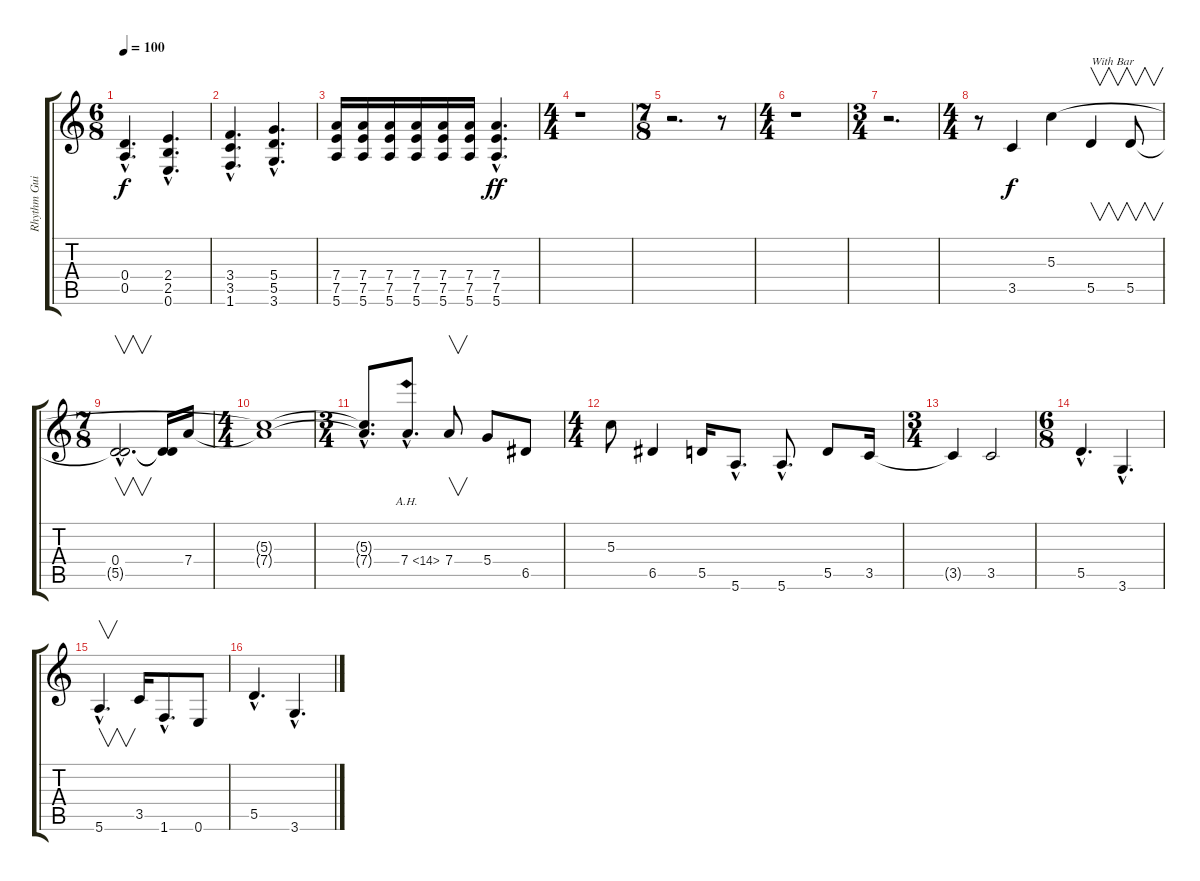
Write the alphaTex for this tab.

\track ("Rhythm Guitar" "Rhythm Gui") {instrument overdrivenguitar}
\staff {score tabs}
\tuning (E4 B3 G3 D3 A2 E2) {hide}
\ts (6 8)
\tempo 100
\clef g2
\ks c
(0.4{hac} 0.5{hac}).4{d dy f} (2.4{hac} 2.5{hac} 0.6{hac}).4{d} |
(3.4{hac} 3.5{hac} 1.6{hac}).4{d} (5.4{hac} 5.5{hac} 3.6{hac}).4{d} |
(7.4 7.5 5.6).16 (7.4 7.5 5.6).16 (7.4 7.5 5.6).16 (7.4 7.5 5.6).16 (7.4 7.5 5.6).16 (7.4 7.5 5.6).16 (7.4{hac} 7.5{hac} 5.6{hac}).4{d dy ff} |
\ts (4 4)
r.1 |
\ts (7 8)
r.2{d} r.8 |
\ts (4 4)
r.1 |
\ts (3 4)
r.2{d} |
\ts (4 4)
r.8 3.5.4{dy f} 5.3.4 5.5.4{v txt "With Bar"} 5.5.8{v} |
\ts (7 8)
(0.4{hac} 5.5{hac t}).2{v d} (0.4{t} 5.5{t}).16 7.4.16 |
\ts (4 4)
(5.3{t} 7.4{t}).1 |
\ts (3 4)
(5.3{hac t} 7.4{hac t}).8{d} 7.4{ah 7 hac}.8{d} 7.4.8{v} 5.4.8 6.5.8 |
\ts (4 4)
5.3.8 6.5.4 5.5.16 5.6{hac}.8{d} 5.6{hac}.8{d} 5.5.8 3.5.16 |
\ts (3 4)
3.5{t}.4 3.5.2 |
\ts (6 8)
5.5{hac}.4{d} 3.6{hac}.4{d} |
5.6{hac}.4{v d} 3.5.16 1.6{hac}.8{d} 0.6.8 |
5.5{hac}.4{d} 3.6{hac}.4{d}
